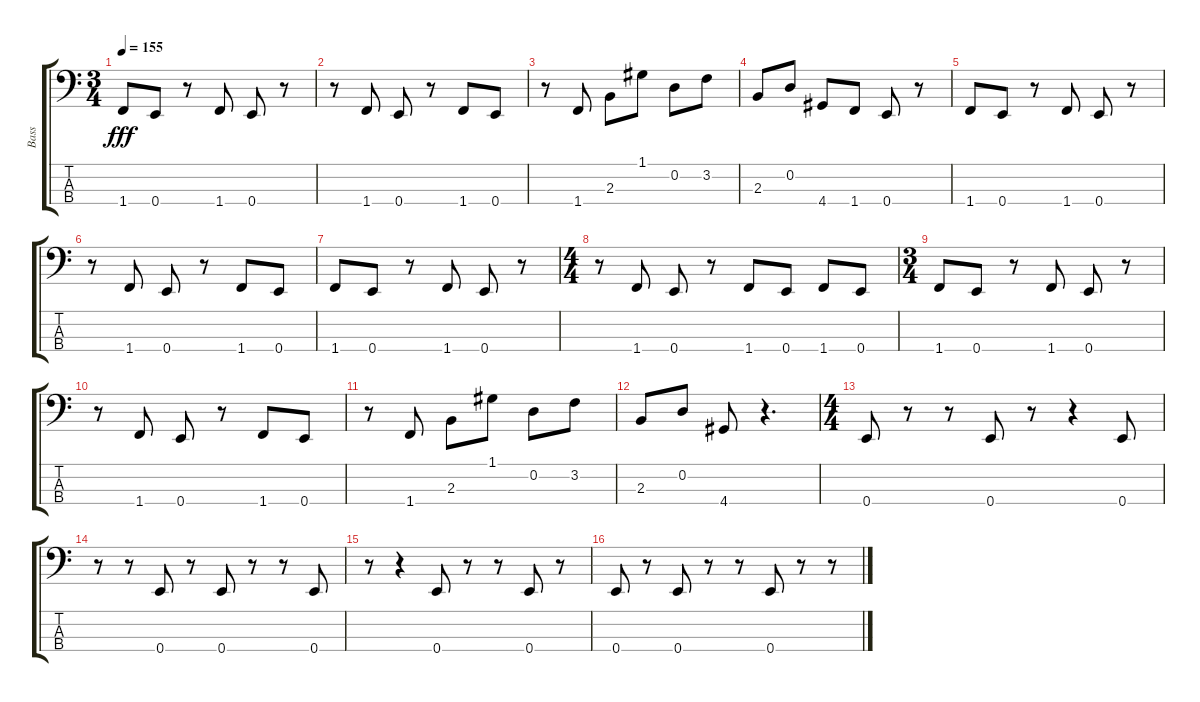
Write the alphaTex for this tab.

\track ("Bass" "Bass") {instrument electricbassfinger}
\staff {score tabs}
\tuning (G2 D2 A1 E1) {hide}
\ts (3 4)
\tempo 155
\clef f4
\ks c
1.4.8{dy fff} 0.4.8 r.8 1.4.8 0.4.8 r.8 |
r.8 1.4.8 0.4.8 r.8 1.4.8 0.4.8 |
r.8 1.4.8 2.3.8 1.1.8 0.2.8 3.2.8 |
2.3.8 0.2.8 4.4.8 1.4.8 0.4.8 r.8 |
1.4.8 0.4.8 r.8 1.4.8 0.4.8 r.8 |
r.8 1.4.8 0.4.8 r.8 1.4.8 0.4.8 |
1.4.8 0.4.8 r.8 1.4.8 0.4.8 r.8 |
\ts (4 4)
r.8 1.4.8 0.4.8 r.8 1.4.8 0.4.8 1.4.8 0.4.8 |
\ts (3 4)
1.4.8 0.4.8 r.8 1.4.8 0.4.8 r.8 |
r.8 1.4.8 0.4.8 r.8 1.4.8 0.4.8 |
r.8 1.4.8 2.3.8 1.1.8 0.2.8 3.2.8 |
2.3.8 0.2.8 4.4.8 r.4{d} |
\ts (4 4)
0.4.8 r.8 r.8 0.4.8 r.8 r.4 0.4.8 |
r.8 r.8 0.4.8 r.8 0.4.8 r.8 r.8 0.4.8 |
r.8 r.4 0.4.8 r.8 r.8 0.4.8 r.8 |
0.4.8 r.8 0.4.8 r.8 r.8 0.4.8 r.8 r.8
